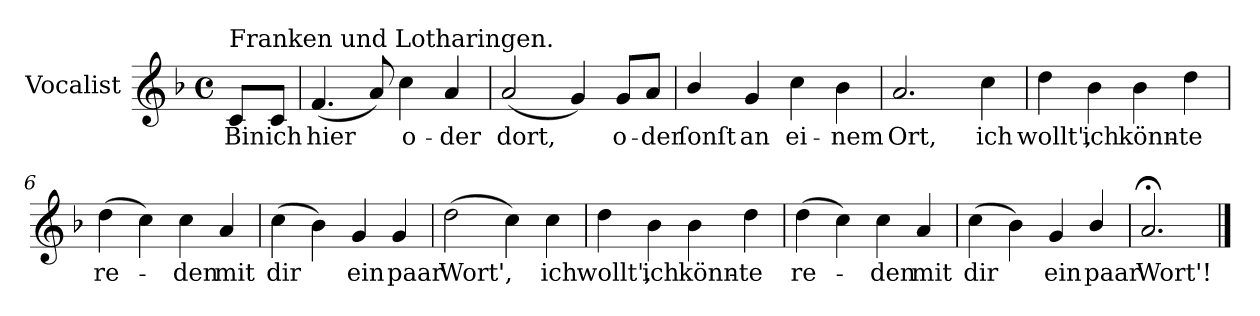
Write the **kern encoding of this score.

**kern	**text
*part1	*part1
*staff1	*staff1
*I"Vocalist	*
*k[b-]	*
*F:	*
*M4/4	*
*met(c)	*
=	=
!LO:TX:a:t=Franken und Lotharingen.	!
8cL	Bin
8cJ	ich
=1	=1
(4.f	hier
8a)	.
4cc	o-
4a	-der
=2	=2
(2a	dort,
4g)	.
8gL	o-
8aJ	-der
=3	=3
4b-/	ſonſt
4g	an
4cc	ei-
4b-	-nem
=4	=4
2.a	Ort,
4cc	ich
=5	=5
4dd	wollt',
4b-	ich
4b-	könn-
4dd	-te
=6	=6
(4dd	re-
4cc)	.
4cc	-den
4a	mit
=7	=7
(4cc	dir
4b-)	.
4g	ein
4g	paar
=8	=8
(2dd	Wort',
4cc)	.
4cc	ich
=9	=9
4dd	wollt',
4b-	ich
4b-	könn-
4dd	-te
=10	=10
(4dd	re-
4cc)	.
4cc	-den
4a	mit
=11	=11
(4cc	dir
4b-)	.
4g	ein
4b-/	paar
=12	=12
2.a;<	Wort'!
==	==
*-	*-
